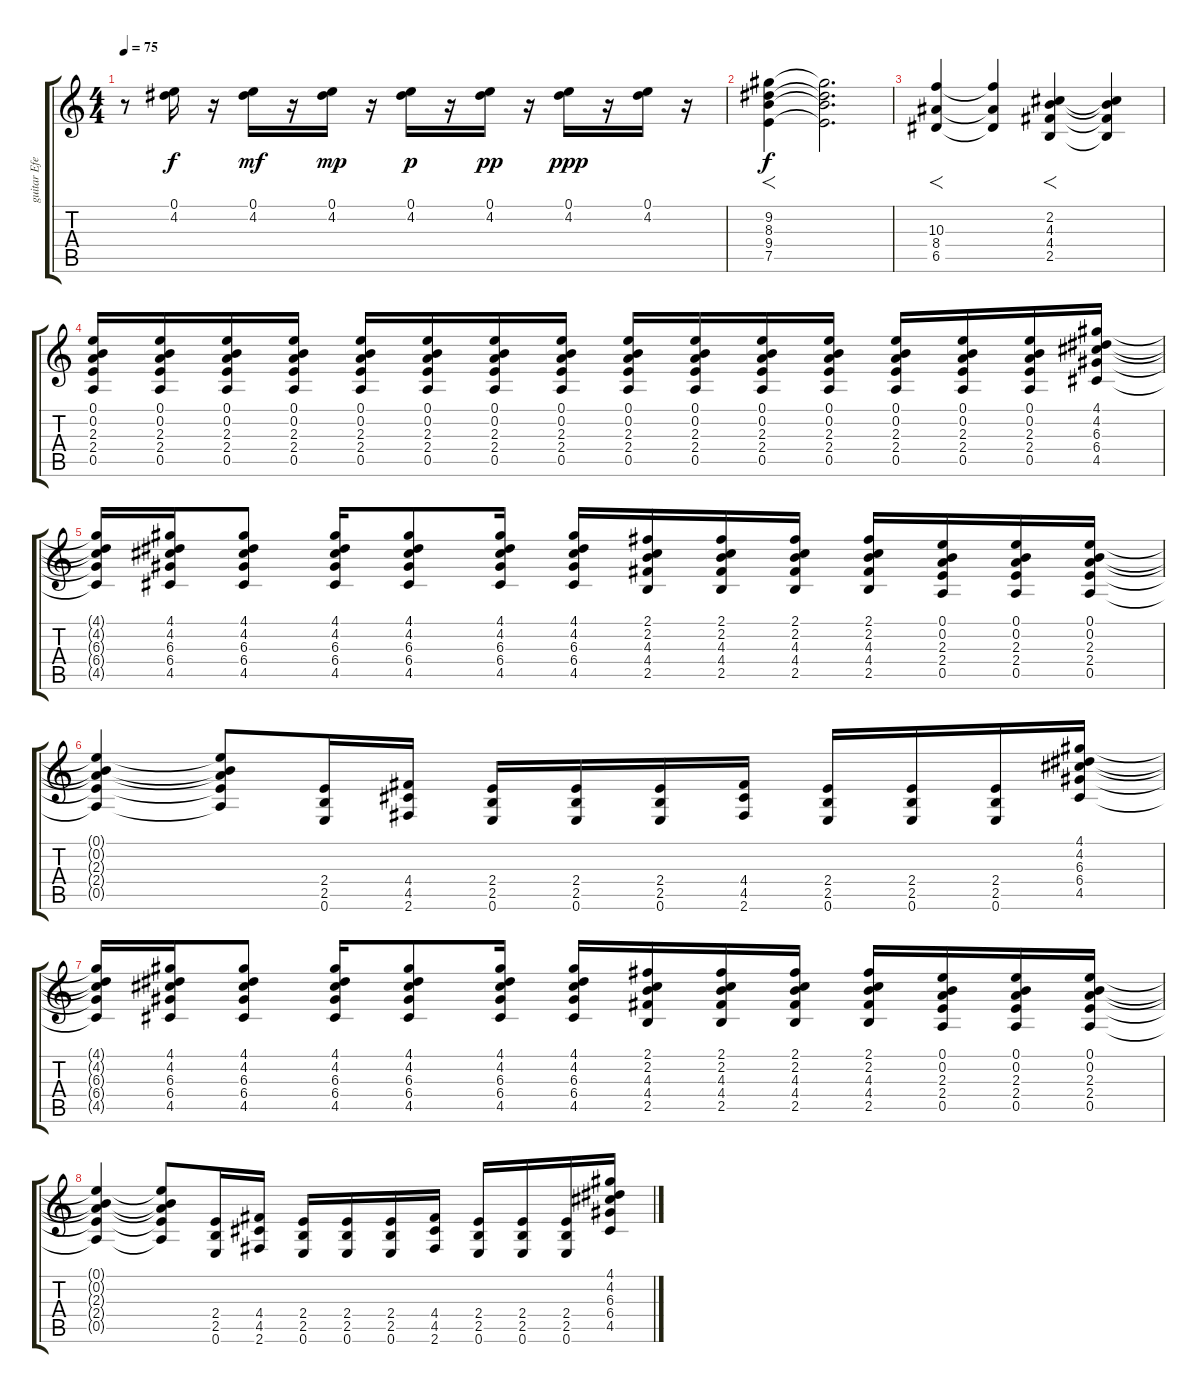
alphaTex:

\track ("guitar Efect" "guitar Efe") {instrument electricguitarjazz}
\staff {score tabs}
\tuning (E4 B3 G3 D3 A2 E2) {hide}
\ts (4 4)
\tempo 75
\clef g2
\ks c
r.8{dy f} (0.1 4.2).16 r.16 (0.1 4.2).16{dy mf} r.16 (0.1 4.2).16{dy mp} r.16 (0.1 4.2).16{dy p} r.16 (0.1 4.2).16{dy pp} r.16 (0.1 4.2).16{dy ppp} r.16 (0.1 4.2).16 r.16 |
(9.2 8.3 9.4 7.5).4{f dy f} (9.2{t} 8.3{t} 9.4{t} 7.5{t}).2{d} |
(10.3 8.4 6.5).4{f} (10.3{t} 8.4{t} 6.5{t}).4 (2.2 4.3 4.4 2.5).4{f} (2.2{t} 4.3{t} 4.4{t} 2.5{t}).4 |
(0.1 0.2 2.3 2.4 0.5).16{instrument distortionguitar} (0.1 0.2 2.3 2.4 0.5).16 (0.1 0.2 2.3 2.4 0.5).16 (0.1 0.2 2.3 2.4 0.5).16 (0.1 0.2 2.3 2.4 0.5).16 (0.1 0.2 2.3 2.4 0.5).16 (0.1 0.2 2.3 2.4 0.5).16 (0.1 0.2 2.3 2.4 0.5).16 (0.1 0.2 2.3 2.4 0.5).16 (0.1 0.2 2.3 2.4 0.5).16 (0.1 0.2 2.3 2.4 0.5).16 (0.1 0.2 2.3 2.4 0.5).16 (0.1 0.2 2.3 2.4 0.5).16 (0.1 0.2 2.3 2.4 0.5).16 (0.1 0.2 2.3 2.4 0.5).16 (4.1 4.2 6.3 6.4 4.5).16 |
(4.1{t} 4.2{t} 6.3{t} 6.4{t} 4.5{t}).16{instrument distortionguitar} (4.1 4.2 6.3 6.4 4.5).16 (4.1 4.2 6.3 6.4 4.5).8 (4.1 4.2 6.3 6.4 4.5).16 (4.1 4.2 6.3 6.4 4.5).8 (4.1 4.2 6.3 6.4 4.5).16 (4.1 4.2 6.3 6.4 4.5).16 (2.1 2.2 4.3 4.4 2.5).16 (2.1 2.2 4.3 4.4 2.5).16 (2.1 2.2 4.3 4.4 2.5).16 (2.1 2.2 4.3 4.4 2.5).16 (0.1 0.2 2.3 2.4 0.5).16 (0.1 0.2 2.3 2.4 0.5).16 (0.1 0.2 2.3 2.4 0.5).16 |
(0.1{t} 0.2{t} 2.3{t} 2.4{t} 0.5{t}).4 (0.1{t} 0.2{t} 2.3{t} 2.4{t} 0.5{t}).8 (2.4 2.5 0.6).16 (4.4 4.5 2.6).16 (2.4 2.5 0.6).16 (2.4 2.5 0.6).16 (2.4 2.5 0.6).16 (4.4 4.5 2.6).16 (2.4 2.5 0.6).16 (2.4 2.5 0.6).16 (2.4 2.5 0.6).16 (4.1 4.2 6.3 6.4 4.5).16 |
(4.1{t} 4.2{t} 6.3{t} 6.4{t} 4.5{t}).16 (4.1 4.2 6.3 6.4 4.5).16 (4.1 4.2 6.3 6.4 4.5).8 (4.1 4.2 6.3 6.4 4.5).16 (4.1 4.2 6.3 6.4 4.5).8 (4.1 4.2 6.3 6.4 4.5).16 (4.1 4.2 6.3 6.4 4.5).16 (2.1 2.2 4.3 4.4 2.5).16 (2.1 2.2 4.3 4.4 2.5).16 (2.1 2.2 4.3 4.4 2.5).16 (2.1 2.2 4.3 4.4 2.5).16 (0.1 0.2 2.3 2.4 0.5).16 (0.1 0.2 2.3 2.4 0.5).16 (0.1 0.2 2.3 2.4 0.5).16 |
(0.1{t} 0.2{t} 2.3{t} 2.4{t} 0.5{t}).4 (0.1{t} 0.2{t} 2.3{t} 2.4{t} 0.5{t}).8 (2.4 2.5 0.6).16 (4.4 4.5 2.6).16 (2.4 2.5 0.6).16 (2.4 2.5 0.6).16 (2.4 2.5 0.6).16 (4.4 4.5 2.6).16 (2.4 2.5 0.6).16 (2.4 2.5 0.6).16 (2.4 2.5 0.6).16 (4.1 4.2 6.3 6.4 4.5).16
